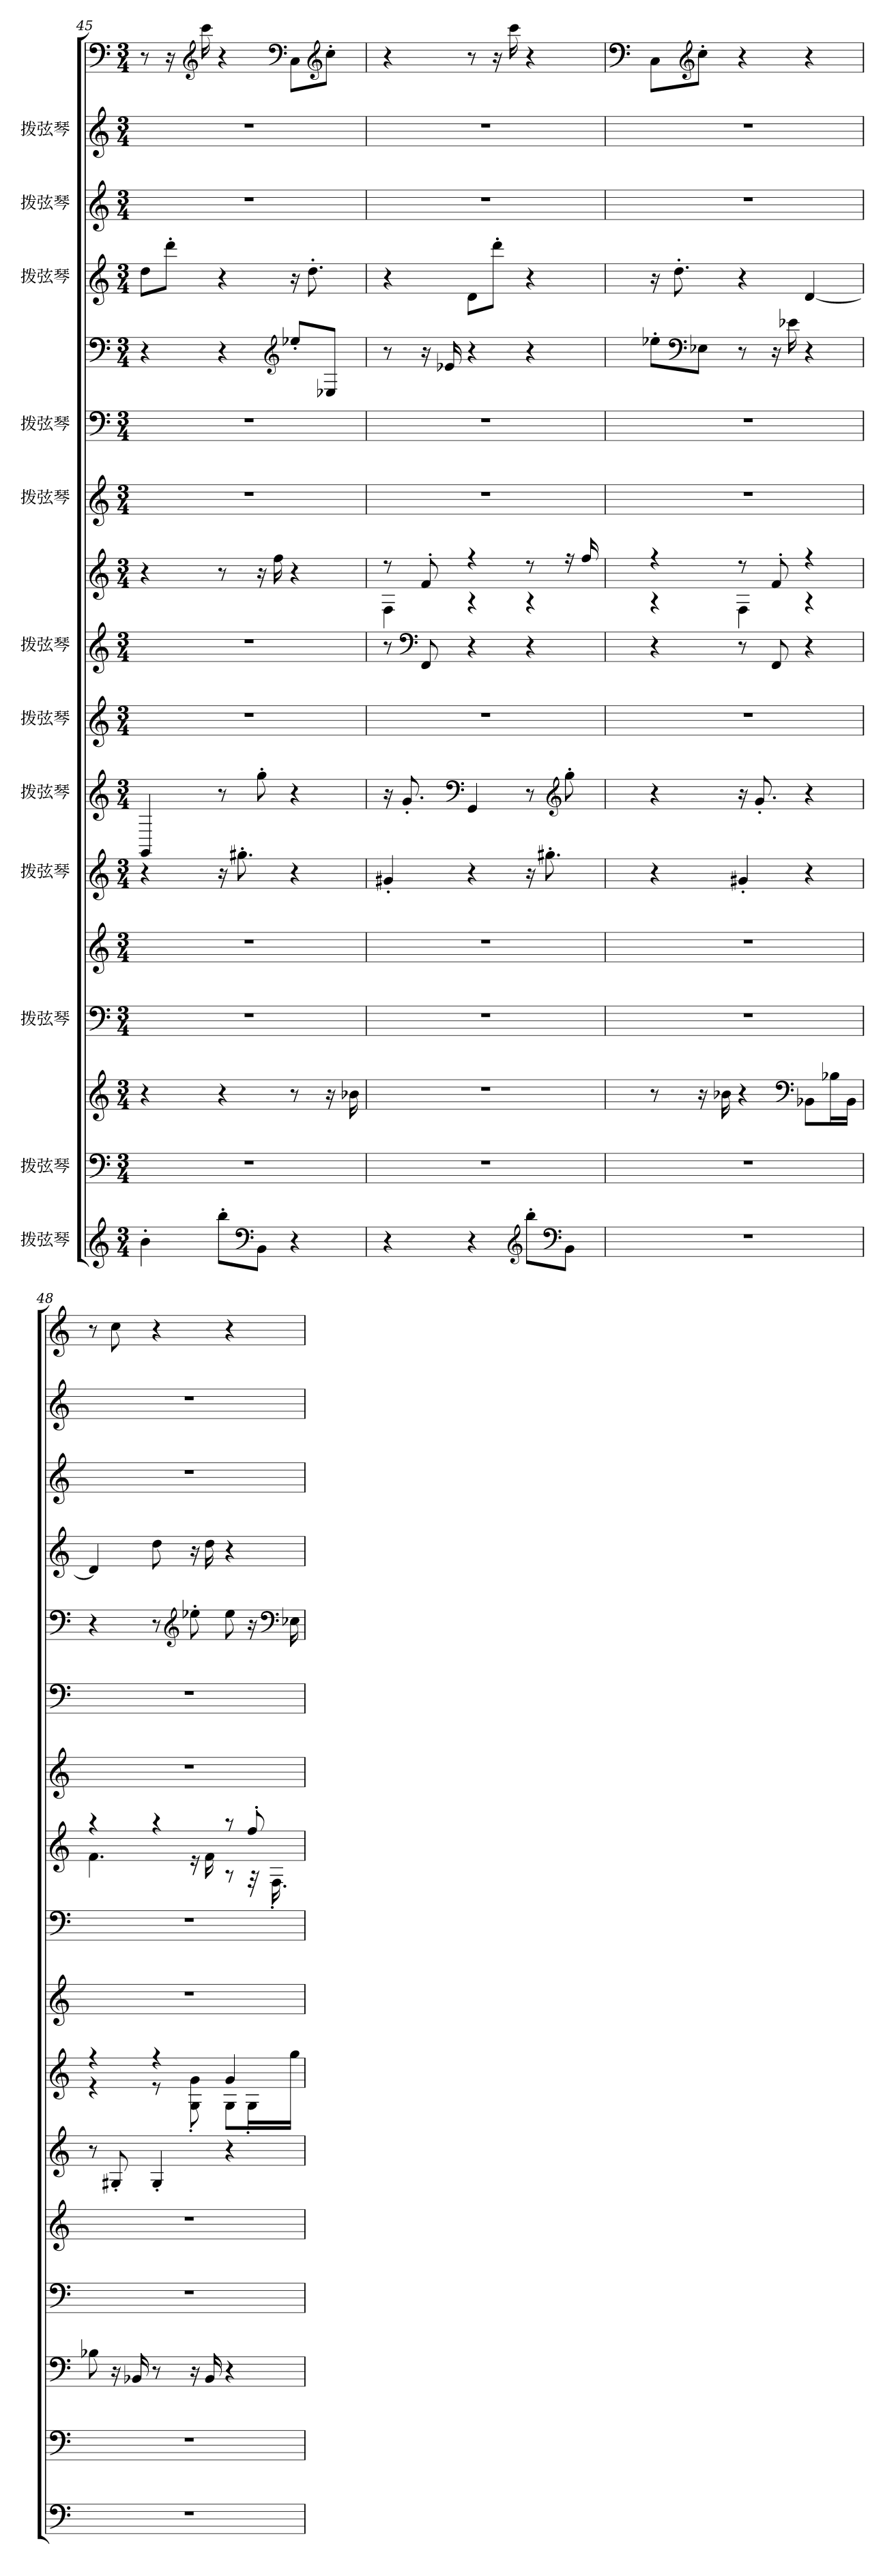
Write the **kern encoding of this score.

**kern	**kern	**kern	**kern	**kern	**kern	**kern	**kern	**kern	**kern	**kern	**kern	**kern	**kern	**kern	**kern	**kern
*part12	*part11	*part11	*part10	*part10	*part9	*part8	*part7	*part6	*part6	*part5	*part4	*part4	*part3	*part2	*part1	*part1
*staff17	*staff16	*staff15	*staff14	*staff13	*staff12	*staff11	*staff10	*staff9	*staff8	*staff7	*staff6	*staff5	*staff4	*staff3	*staff2	*staff1
*I"拨弦琴	*I"拨弦琴	*	*I"拨弦琴	*	*I"拨弦琴	*I"拨弦琴	*I"拨弦琴	*I"拨弦琴	*	*I"拨弦琴	*I"拨弦琴	*	*I"拨弦琴	*I"拨弦琴	*I"拨弦琴	*
*clefG2	*clefF4	*clefG2	*clefF4	*clefG2	*clefG2	*clefG2	*clefG2	*clefG2	*clefG2	*clefG2	*clefF4	*clefF4	*clefG2	*clefG2	*clefG2	*clefF4
*k[]	*k[]	*k[]	*k[]	*k[]	*k[]	*k[]	*k[]	*k[]	*k[]	*k[]	*k[]	*k[]	*k[]	*k[]	*k[]	*k[]
*M3/4	*M3/4	*M3/4	*M3/4	*M3/4	*M3/4	*M3/4	*M3/4	*M3/4	*M3/4	*M3/4	*M3/4	*M3/4	*M3/4	*M3/4	*M3/4	*M3/4
=45	=45	=45	=45	=45	=45	=45	=45	=45	=45	=45	=45	=45	=45	=45	=45	=45
4b'\	2.r	4r	2.r	2.r	4r	4GG/	2.r	2.r	4r	2.r	2.r	4r	8dd\L	2.r	2.r	8r
.	.	.	.	.	.	.	.	.	.	.	.	.	8ddd'\J	.	.	16r
*	*	*	*	*	*	*	*	*	*	*	*	*	*	*	*	*clefG2
.	.	.	.	.	.	.	.	.	.	.	.	.	.	.	.	16ccc\
8bb'\L	.	4r	.	.	16r	8r	.	.	8r	.	.	4r	4r	.	.	4r
.	.	.	.	.	8.gg#X'\	.	.	.	.	.	.	.	.	.	.	.
*clefF4	*	*	*	*	*	*	*	*	*	*	*	*	*	*	*	*
8BB\J	.	.	.	.	.	8gg'\	.	.	16r	.	.	.	.	.	.	.
.	.	.	.	.	.	.	.	.	16ff\	.	.	.	.	.	.	.
*	*	*	*	*	*	*	*	*	*	*	*	*clefG2	*	*	*	*clefF4
4r	.	8r	.	.	4r	4r	.	.	4r	.	.	8ee-X'/L	16r	.	.	8C\L
.	.	.	.	.	.	.	.	.	.	.	.	.	8.dd'\	.	.	.
*	*	*	*	*	*	*	*	*	*	*	*	*	*	*	*	*clefG2
.	.	16r	.	.	.	.	.	.	.	.	.	8E-X/J	.	.	.	8cc'\J
.	.	16b-X\	.	.	.	.	.	.	.	.	.	.	.	.	.	.
!!LO:PB:g=z
=46	=46	=46	=46	=46	=46	=46	=46	=46	=46	=46	=46	=46	=46	=46	=46	=46
*	*	*	*	*	*	*	*	*	*^	*	*	*	*	*	*	*
4r	2.r	2.r	2.r	2.r	4g#X'/	16r	2.r	8r	8r	4F\	2.r	2.r	8r	4r	2.r	2.r	4r
.	.	.	.	.	.	8.g'/	.	.	.	.	.	.	.	.	.	.	.
*	*	*	*	*	*	*	*	*clefF4	*	*	*	*	*	*	*	*	*
.	.	.	.	.	.	.	.	8FF/	8f'/	.	.	.	16r	.	.	.	.
.	.	.	.	.	.	.	.	.	.	.	.	.	16e-X/	.	.	.	.
*	*	*	*	*	*	*clefF4	*	*	*	*	*	*	*	*	*	*	*
4r	.	.	.	.	4r	4GG/	.	4r	4r	4r	.	.	4r	8d\L	.	.	8r
.	.	.	.	.	.	.	.	.	.	.	.	.	.	8ddd'\J	.	.	16r
.	.	.	.	.	.	.	.	.	.	.	.	.	.	.	.	.	16ccc\
*clefG2	*	*	*	*	*	*	*	*	*	*	*	*	*	*	*	*	*
8bb'\L	.	.	.	.	16r	8r	.	4r	8r	4r	.	.	4r	4r	.	.	4r
.	.	.	.	.	8.gg#X'\	.	.	.	.	.	.	.	.	.	.	.	.
*clefF4	*	*	*	*	*	*clefG2	*	*	*	*	*	*	*	*	*	*	*
8BB\J	.	.	.	.	.	8gg'\	.	.	16r	.	.	.	.	.	.	.	.
.	.	.	.	.	.	.	.	.	16ff/	.	.	.	.	.	.	.	.
=47	=47	=47	=47	=47	=47	=47	=47	=47	=47	=47	=47	=47	=47	=47	=47	=47	=47
*	*	*	*	*	*	*	*	*	*	*	*	*	*	*	*	*	*clefF4
2.r	2.r	8r	2.r	2.r	4r	4r	2.r	4r	4r	4r	2.r	2.r	8ee-X'\L	16r	2.r	2.r	8C\L
.	.	.	.	.	.	.	.	.	.	.	.	.	.	8.dd'\	.	.	.
*	*	*	*	*	*	*	*	*	*	*	*	*	*clefF4	*	*	*	*clefG2
.	.	16r	.	.	.	.	.	.	.	.	.	.	8E-X\J	.	.	.	8cc'\J
.	.	16b-X\	.	.	.	.	.	.	.	.	.	.	.	.	.	.	.
.	.	4r	.	.	4g#X'/	16r	.	8r	8r	4F\	.	.	8r	4r	.	.	4r
.	.	.	.	.	.	8.g'/	.	.	.	.	.	.	.	.	.	.	.
.	.	.	.	.	.	.	.	8FF/	8f'/	.	.	.	16r	.	.	.	.
.	.	.	.	.	.	.	.	.	.	.	.	.	16e-X\	.	.	.	.
*	*	*clefF4	*	*	*	*	*	*	*	*	*	*	*	*	*	*	*
.	.	8BB-X\L	.	.	4r	4r	.	4r	4r	4r	.	.	4r	[4d/	.	.	4r
.	.	16B-X\L	.	.	.	.	.	.	.	.	.	.	.	.	.	.	.
.	.	16BB-\JJ	.	.	.	.	.	.	.	.	.	.	.	.	.	.	.
!!LO:PB:g=z
=48	=48	=48	=48	=48	=48	=48	=48	=48	=48	=48	=48	=48	=48	=48	=48	=48	=48
*	*	*	*	*	*	*^	*	*	*	*	*	*	*	*	*	*	*
2.r	2.r	8B-X\	2.r	2.r	8r	4r	4r	2.r	2.r	4r	4.f\	2.r	2.r	4r	4d/]	2.r	2.r	8r
.	.	16r	.	.	8G#X'/	.	.	.	.	.	.	.	.	.	.	.	.	8cc\
.	.	16BB-X/	.	.	.	.	.	.	.	.	.	.	.	.	.	.	.	.
.	.	8r	.	.	4G#'/	4r	8r	.	.	4r	.	.	.	8r	8dd\	.	.	4r
*	*	*	*	*	*	*	*	*	*	*	*	*	*	*clefG2	*	*	*	*
.	.	16r	.	.	.	.	8G\' 8g\'	.	.	.	16r	.	.	8ee-X'\	16r	.	.	.
.	.	16BB-/	.	.	.	.	.	.	.	.	16f\	.	.	.	16dd\	.	.	.
.	.	4r	.	.	4r	4g/	8G\L	.	.	8r	8r	.	.	8ee-\	4r	.	.	4r
.	.	.	.	.	.	.	16G'\L	.	.	8ff'/	32r	.	.	16r	.	.	.	.
.	.	.	.	.	.	.	.	.	.	.	16.F'\	.	.	.	.	.	.	.
*	*	*	*	*	*	*	*	*	*	*	*	*	*	*clefF4	*	*	*	*
.	.	.	.	.	.	.	16gg\JJ	.	.	.	.	.	.	16E-X\	.	.	.	.
*	*	*	*	*	*	*v	*v	*	*	*v	*v	*	*	*	*	*	*	*
=	=	=	=	=	=	=	=	=	=	=	=	=	=	=	=	=
*-	*-	*-	*-	*-	*-	*-	*-	*-	*-	*-	*-	*-	*-	*-	*-	*-
